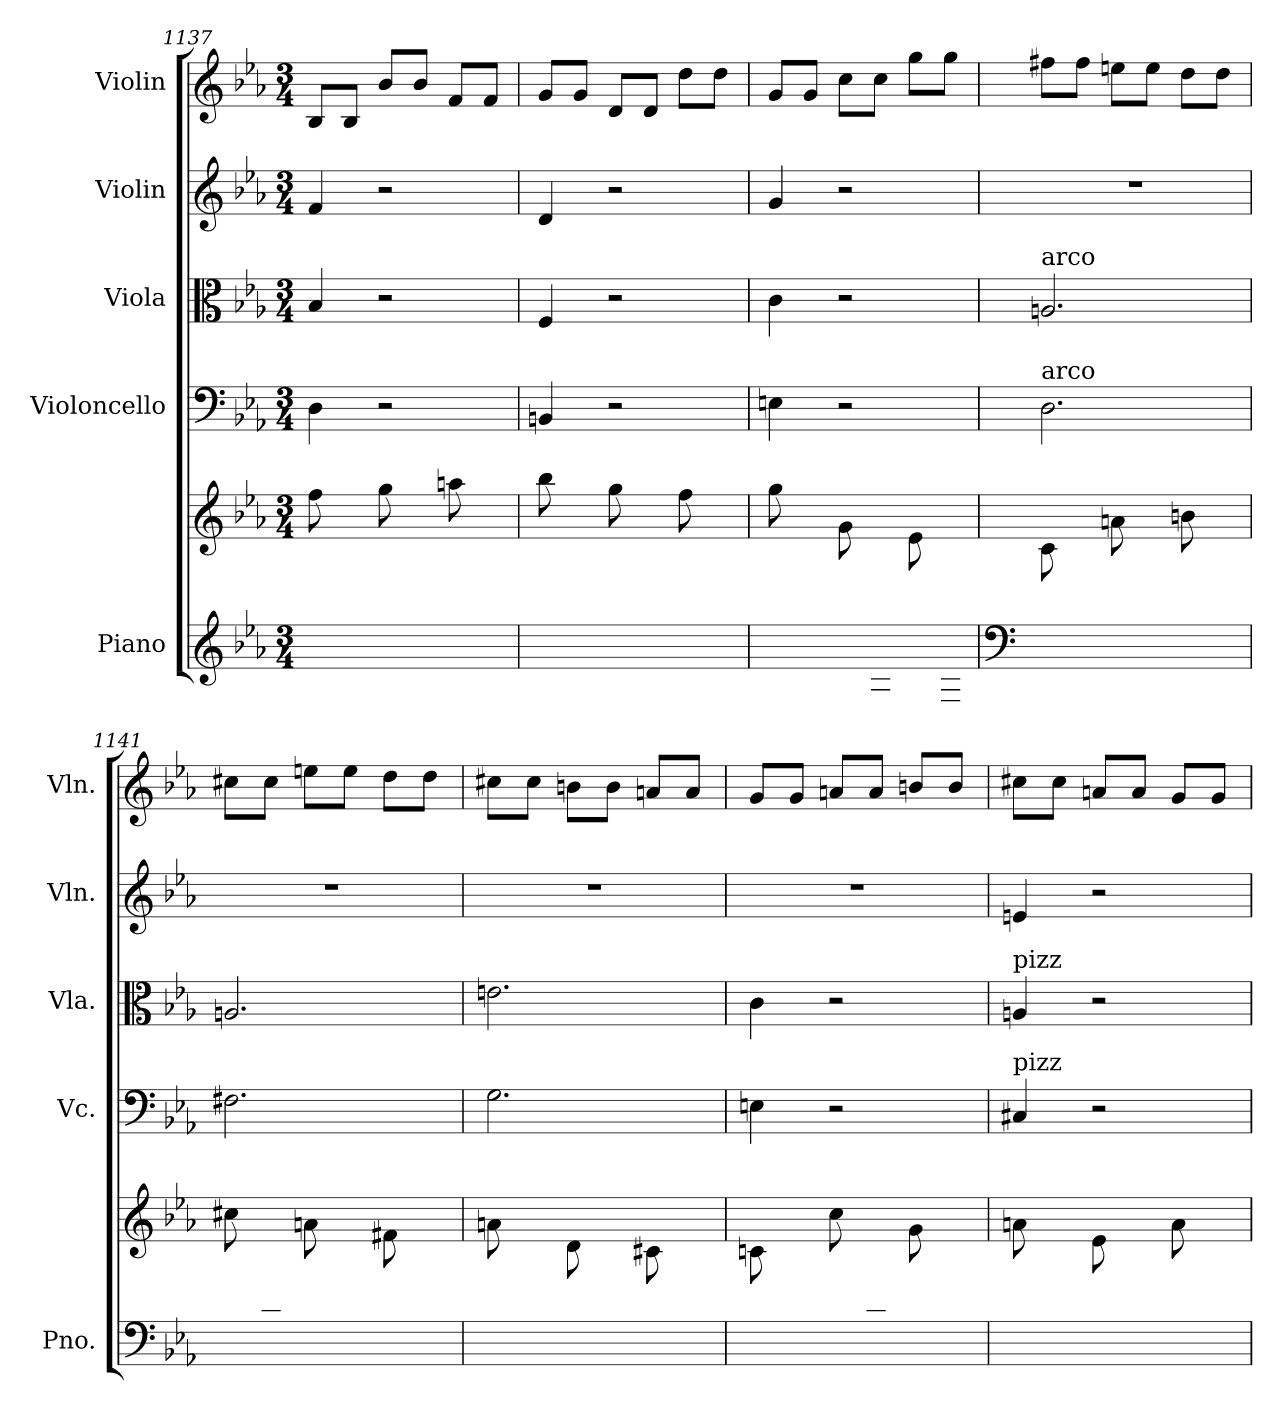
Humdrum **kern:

**kern	**kern	**kern	**kern	**kern	**kern
*part5	*part5	*part4	*part3	*part2	*part1
*staff6	*staff5	*staff4	*staff3	*staff2	*staff1
*I"Piano	*	*I"Violoncello	*I"Viola	*I"Violin	*I"Violin
*I'Pno.	*	*I'Vc.	*I'Vla.	*I'Vln.	*I'Vln.
*clefG2	*clefG2	*clefF4	*clefC3	*clefG2	*clefG2
*k[b-e-a-]	*k[b-e-a-]	*k[b-e-a-]	*k[b-e-a-]	*k[b-e-a-]	*k[b-e-a-]
*M3/4	*M3/4	*M3/4	*M3/4	*M3/4	*M3/4
=1137	=1137	=1137	=1137	=1137	=1137
*^	*	*	*	*	*
8ryy	4ryy	8ff\L	4D\	4B-/	4f/	8B-/L
8f/	.	8ryy	.	.	.	8B-/J
8ryy	2ryy	8gg\	2r	2r	2r	8b-/L
8g/	.	8ryy	.	.	.	8b-/J
8ryy	.	8aan\	.	.	.	8f/L
8an/J	.	8ryy	.	.	.	8f/J
!!LO:PB:g=z
=1138	=1138	=1138	=1138	=1138	=1138	=1138
8ryy	4ryy	8bb-\L	4BBn/	4F/	4d/	8g/L
8b-/	.	8ryy	.	.	.	8g/J
8ryy	2ryy	8gg\	2r	2r	2r	8d/L
8g/	.	8ryy	.	.	.	8d/J
8ryy	.	8ff\	.	.	.	8dd\L
8f/J	.	8ryy	.	.	.	8dd\J
=1139	=1139	=1139	=1139	=1139	=1139	=1139
8ryy	4ryy	8gg\L	4En\	4c\	4g/	8g/L
8g/	.	8ryy	.	.	.	8g/J
8ryy	2ryy	8g\	2r	2r	2r	8cc\L
8G/	.	8ryy	.	.	.	8cc\J
8ryy	.	8e-\	.	.	.	8gg\L
8E-/J	.	8ryy	.	.	.	8gg\J
=1140	=1140	=1140	=1140	=1140	=1140	=1140
*clefF4	*	*	*	*	*	*
!	!	!	!	!LO:TX:a:t=arco	!	!
!	!	!	!LO:TX:a:t=arco	!	!	!
8ryy	2.ryy	8c\L	2.D\	2.An/	2.r	8ff#X\L
8C/	.	8ryy	.	.	.	8ff#\J
8ryy	.	8an\	.	.	.	8een\L
8An/	.	8ryy	.	.	.	8ee\J
8ryy	.	8bn\	.	.	.	8dd\L
8Bn/J	.	8ryy	.	.	.	8dd\J
=1141	=1141	=1141	=1141	=1141	=1141	=1141
8ryy	4ryy	8cc#X\L	2.F#X\	2.An/	2.r	8cc#X\L
8c#X/	.	8ryy	.	.	.	8cc#\J
8ryy	2ryy	8an\	.	.	.	8een\L
8An/	.	8ryy	.	.	.	8ee\J
8ryy	.	8f#X\	.	.	.	8dd\L
8F#X/J	.	8ryy	.	.	.	8dd\J
!!LO:LB:g=z
=1142	=1142	=1142	=1142	=1142	=1142	=1142
8ryy	4ryy	8an\L	2.G\	2.en\	2.r	8cc#X\L
8An/	.	8ryy	.	.	.	8cc#\J
8ryy	2ryy	8d\	.	.	.	8bn\L
8D/	.	8ryy	.	.	.	8b\J
8ryy	.	8c#X\	.	.	.	8an/L
8C#X/J	.	8ryy	.	.	.	8a/J
=1143	=1143	=1143	=1143	=1143	=1143	=1143
8ryy	4ryy	8cn\L	4En\	4c\	2.r	8g/L
8Cn/	.	8ryy	.	.	.	8g/J
8ryy	2ryy	8cc\	2r	2r	.	8an/L
8c/	.	8ryy	.	.	.	8a/J
8ryy	.	8g\	.	.	.	8bn/L
8G/J	.	8ryy	.	.	.	8b/J
=1144	=1144	=1144	=1144	=1144	=1144	=1144
!	!	!	!	!LO:TX:a:t=pizz	!	!
!	!	!	!LO:TX:a:t=pizz	!	!	!
8ryy	4ryy	8an\L	4C#X/	4An/	4en/	8cc#X\L
8An/	.	8ryy	.	.	.	8cc#\J
8ryy	2ryy	8e-\	2r	2r	2r	8an/L
8E-/	.	8ryy	.	.	.	8a/J
8ryy	.	8a\	.	.	.	8g/L
8A/J	.	8ryy	.	.	.	8g/J
*v	*v	*	*	*	*	*
=	=	=	=	=	=
*-	*-	*-	*-	*-	*-
